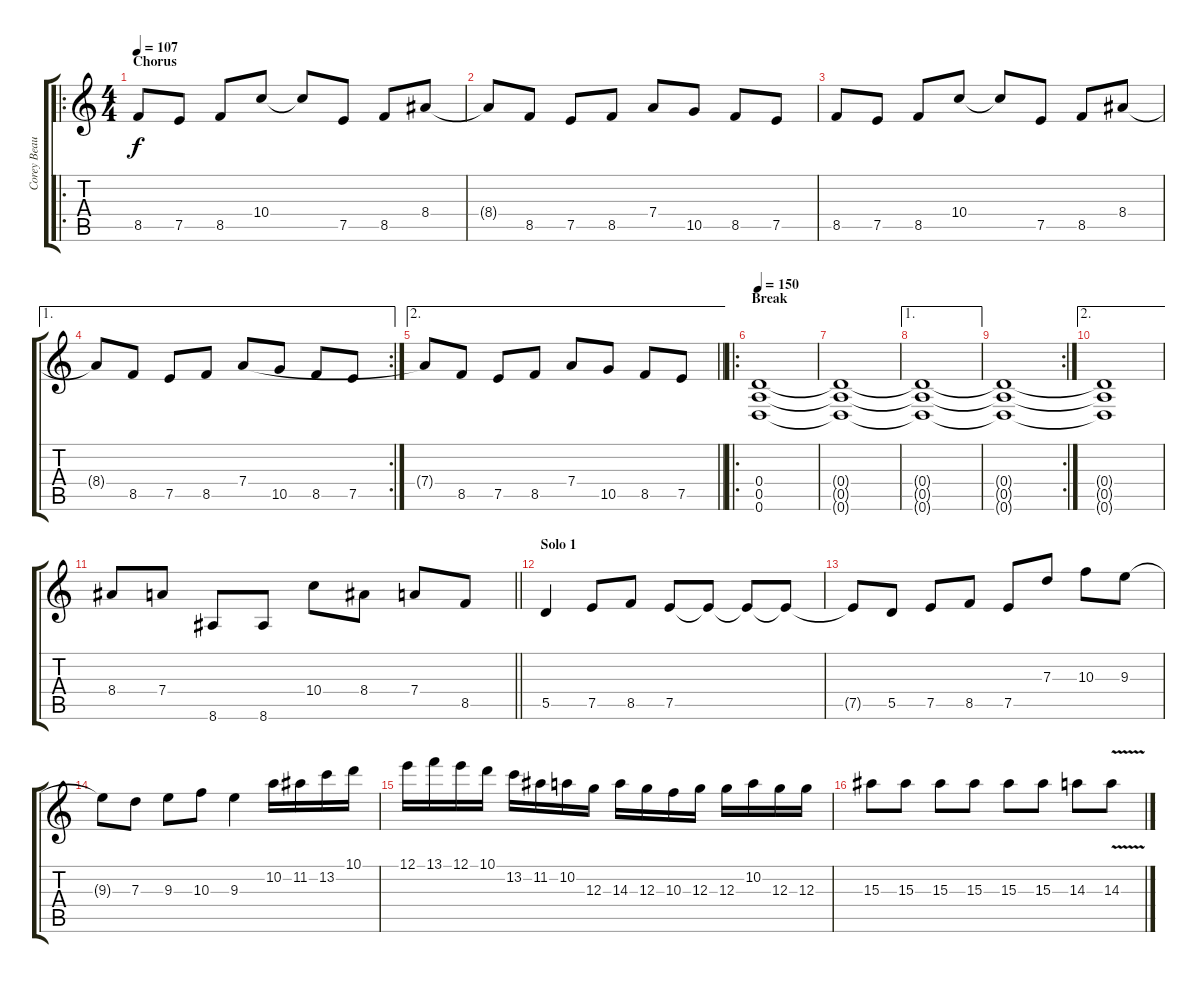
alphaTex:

\track ("Corey Beaulieu" "Corey Beau") {instrument distortionguitar}
\staff {score tabs}
\tuning (E4 B3 G3 D3 A2 D2) {hide}
\ro
\ts (4 4)
\section ("" "Chorus")
\tempo 107
\clef g2
\ks c
8.5.8{dy f} 7.5.8 8.5.8 10.4.8 10.4{t}.8 7.5.8 8.5.8 8.4.8 |
8.4{t}.8 8.5.8 7.5.8 8.5.8 7.4.8 10.5.8 8.5.8 7.5.8 |
8.5.8 7.5.8 8.5.8 10.4.8 10.4{t}.8 7.5.8 8.5.8 8.4.8 |
\ae 1
\rc 2
8.4{t}.8 8.5.8 7.5.8 8.5.8 7.4.8 10.5.8 8.5.8 7.5.8 |
\ae 2
\barLineRight lightlight
7.4{t}.8 8.5.8 7.5.8 8.5.8 7.4.8 10.5.8 8.5.8 7.5.8 |
\ro
\section ("" "Break")
\tempo 150
(0.4 0.5 0.6).1 |
(0.4{t} 0.5{t} 0.6{t}).1 |
\ae 1
(0.4{t} 0.5{t} 0.6{t}).1 |
\rc 2
(0.4{t} 0.5{t} 0.6{t}).1 |
\ae 2
(0.4{t} 0.5{t} 0.6{t}).1 |
\barLineRight lightlight
8.4.8 7.4.8 8.6.8 8.6.8 10.4.8 8.4.8 7.4.8 8.5.8 |
\section ("" "Solo 1")
5.5.4 7.5.8 8.5.8 7.5.8 7.5{t}.8 7.5{t}.8 7.5{t}.8 |
7.5{t}.8 5.5.8 7.5.8 8.5.8 7.5.8 7.3.8 10.3.8 9.3.8 |
9.3{t}.8 7.3.8 9.3.8 10.3.8 9.3.4 10.2.16 11.2.16 13.2.16 10.1.16 |
12.1.16 13.1.16 12.1.16 10.1.16 13.2.16 11.2.16 10.2.16 12.3.16 14.3.16 12.3.16 10.3.16 12.3.16 12.3.16 10.2.16 12.3.16 12.3.16 |
15.3.8 15.3.8 15.3.8 15.3.8 15.3.8 15.3.8 14.3.8 14.3{v}.8
